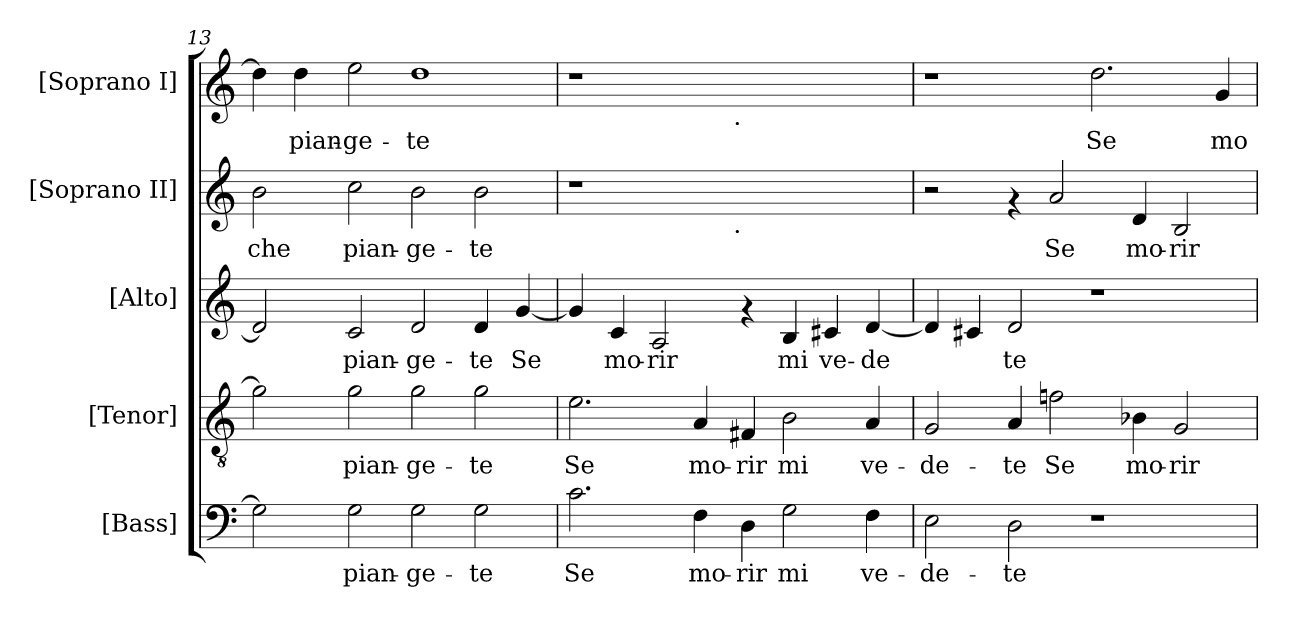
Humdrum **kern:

**kern	**text	**kern	**text	**kern	**text	**kern	**text	**kern	**text
*part5	*part5	*part4	*part4	*part3	*part3	*part2	*part2	*part1	*part1
*staff5	*staff5	*staff4	*staff4	*staff3	*staff3	*staff2	*staff2	*staff1	*staff1
*I"[Bass]	*	*I"[Tenor]	*	*I"[Alto]	*	*I"[Soprano II]	*	*I"[Soprano I]	*
!!LO:PB:g=z
*clefF4	*	*clefGv2	*	*clefG2	*	*clefG2	*	*clefG2	*
*k[]	*	*k[]	*	*k[]	*	*k[]	*	*k[]	*
*C:	*	*C:	*	*C:	*	*C:	*	*C:	*
=13	=13	=13	=13	=13	=13	=13	=13	=13	=13
!	!LO:LY:b:cj	!	!LO:LY:b:cj	!	!LO:LY:b:cj	!	!LO:LY:b:cj	!	!LO:LY:b:cj
2G\]	.	2g\]	.	2d/]	.	2b\	che	4dd\]	.
!	!	!	!	!	!	!	!	!	!LO:LY:b:cj
.	.	.	.	.	.	.	.	4dd\	pian-
!	!LO:LY:b:cj	!	!LO:LY:b:cj	!	!LO:LY:b:cj	!	!LO:LY:b:cj	!	!LO:LY:b:cj
2G\	pian-	2g\	pian-	2c/	pian-	2cc\	pian-	2ee\	-ge-
!	!LO:LY:b:cj	!	!LO:LY:b:cj	!	!LO:LY:b:cj	!	!LO:LY:b:cj	!	!LO:LY:b:cj
2G\	-ge-	2g\	-ge-	2d/	-ge-	2b\	-ge-	1dd	-te
!	!LO:LY:b:cj	!	!LO:LY:b:cj	!	!LO:LY:b:cj	!	!LO:LY:b:cj	!	!
2G\	-te	2g\	-te	4d/	-te	2b\	-te	.	.
!	!	!	!	!	!LO:LY:b:cj	!	!	!	!
.	.	.	.	[<4g/	Se	.	.	.	.
=14	=14	=14	=14	=14	=14	=14	=14	=14	=14
!	!LO:LY:b:cj	!	!LO:LY:b:cj	!	!LO:LY:b:cj	!	!	!	!
*	*	*	*	*	*	*^	*	*^	*
2.c\	Se	2.e\	Se	4g/]	.	1r	2ryy	.	1r	2ryy	.
!	!	!	!	!	!LO:LY:b:cj	!	!	!	!	!	!
.	.	.	.	4c/	mo-	.	.	.	.	.	.
!	!	!	!	!	!LO:LY:b:cj	!	!	!	!	!	!
.	.	.	.	2A/	-rir	.	4ryy	.	.	4ryy	.
!	!LO:LY:b:cj	!	!LO:LY:b:cj	!	!	!	!	!	!	!	!
4F\	mo-	4A/	mo-	.	.	.	8...ryy	.	.	8...ryy	.
!	!	!	!	!	!	!	!	!	!	!LO:TX:b:t=.	!
!	!	!	!	!	!	!	!LO:TX:b:t=.	!	!	!	!
.	.	.	.	.	.	.	1ryy	.	.	1ryy	.
!	!LO:LY:b:cj	!	!LO:LY:b:cj	!	!	!	!	!	!	!	!
4D\	-rir	4F#X/	-rir	4rf	.	1ryy	.	.	1ryy	.	.
!	!LO:LY:b:cj	!	!LO:LY:b:cj	!	!LO:LY:b:cj	!	!	!	!	!	!
2G\	mi	2B\	mi	4B/	mi	.	.	.	.	.	.
!	!	!	!	!	!LO:LY:b:cj	!	!	!	!	!	!
.	.	.	.	4c#X/	ve-	.	.	.	.	.	.
!	!LO:LY:b:cj	!	!LO:LY:b:cj	!	!LO:LY:b:cj	!	!	!	!	!	!
4F\	ve-	4A/	ve-	[<4d/	-de-	.	.	.	.	.	.
.	.	.	.	.	.	.	64ryy	.	.	64ryy	.
=15	=15	=15	=15	=15	=15	=15	=15	=15	=15	=15	=15
!	!LO:LY:b:cj	!	!LO:LY:b:cj	!	!LO:LY:b:cj	!	!	!	!	!	!
*	*	*	*	*	*	*v	*v	*	*	*	*
*	*	*	*	*	*	*	*	*v	*v	*
2E\	-de-	2G/	-de-	4d/]	--	2r	.	1r	.
!	!	!	!	!	!LO:LY:b:cj	!	!	!	!
.	.	.	.	4c#X/	--	.	.	.	.
!	!LO:LY:b:cj	!	!LO:LY:b:cj	!	!LO:LY:b:cj	!	!	!	!
2D\	-te	4A/	-te	2d/	-te	4rf	.	.	.
!	!	!	!LO:LY:b:cj	!	!	!	!LO:LY:b:cj	!	!
.	.	2fn\	Se	.	.	2a/	Se	.	.
!	!	!	!	!	!	!	!	!	!LO:LY:b:cj
1r	.	.	.	1r	.	.	.	2.dd\	Se
!	!	!	!LO:LY:b:cj	!	!	!	!LO:LY:b:cj	!	!
.	.	4B-X\	mo-	.	.	4d/	mo-	.	.
!	!	!	!LO:LY:b:cj	!	!	!	!LO:LY:b:cj	!	!
.	.	2G/	-rir	.	.	2B/	-rir	.	.
!	!	!	!	!	!	!	!	!	!LO:LY:b:cj
.	.	.	.	.	.	.	.	4g/	mo-
=	=	=	=	=	=	=	=	=	=
*-	*-	*-	*-	*-	*-	*-	*-	*-	*-
